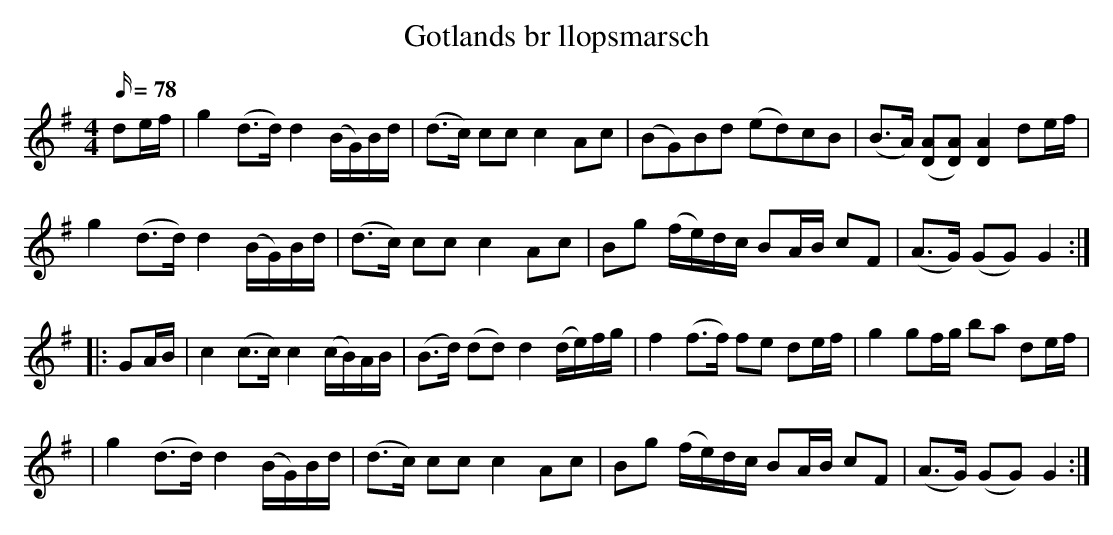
X:1
T: Gotlands br llopsmarsch
M: 4/4
L: 1/16
Q: 78
K: G
V: 1
d2ef | g4 (d3d) d4 (BG)Bd | (d3c) c2c2 c4 A2c2 | (B2G2)B2d2 (e2d2)c2B2 | (B3A) ([DA]2[DA]2) [DA]4 d2ef |
g4 (d3d) d4 (BG)Bd | (d3c) c2c2 c4 A2c2 | B2g2 (fe)dc B2AB c2F2 | (A3G) (G2G2) G4 :|
|: G2AB | c4 (c3c) c4 (cB)AB | (B3d) (d2d2) d4 (de)fg | f4 (f3f) f2e2 d2ef | g4 g2fg b2a2 d2ef |
| g4 (d3d) d4 (BG)Bd | (d3c) c2c2 c4 A2c2 | B2g2 (fe)dc B2AB c2F2 | (A3G) (G2G2) G4 :|
